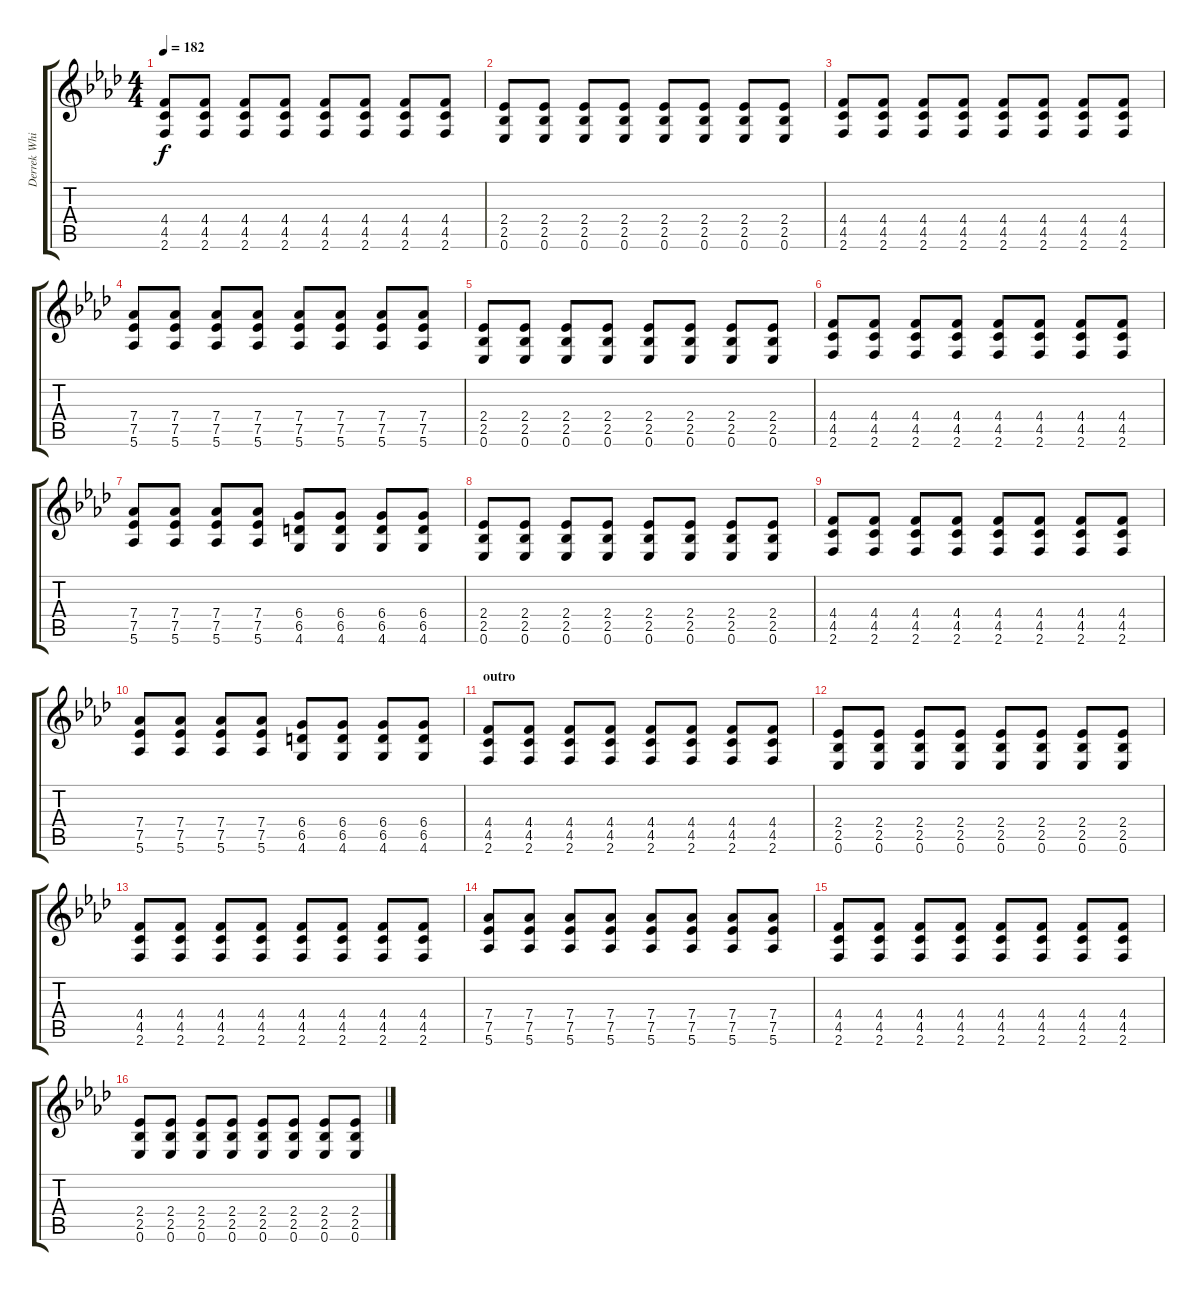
\track ("Derrek Whibley" "Derrek Whi") {instrument distortionguitar}
\staff {score tabs}
\tuning (Eb4 Bb3 Gb3 Db3 Ab2 Eb2) {hide}
\ts (4 4)
\tempo 182
\clef g2
\ks ab
(4.4 4.5 2.6).8{dy f} (4.4 4.5 2.6).8 (4.4 4.5 2.6).8 (4.4 4.5 2.6).8 (4.4 4.5 2.6).8 (4.4 4.5 2.6).8 (4.4 4.5 2.6).8 (4.4 4.5 2.6).8 |
(2.4 2.5 0.6).8 (2.4 2.5 0.6).8 (2.4 2.5 0.6).8 (2.4 2.5 0.6).8 (2.4 2.5 0.6).8 (2.4 2.5 0.6).8 (2.4 2.5 0.6).8 (2.4 2.5 0.6).8 |
(4.4 4.5 2.6).8 (4.4 4.5 2.6).8 (4.4 4.5 2.6).8 (4.4 4.5 2.6).8 (4.4 4.5 2.6).8 (4.4 4.5 2.6).8 (4.4 4.5 2.6).8 (4.4 4.5 2.6).8 |
(7.4 7.5 5.6).8 (7.4 7.5 5.6).8 (7.4 7.5 5.6).8 (7.4 7.5 5.6).8 (7.4 7.5 5.6).8 (7.4 7.5 5.6).8 (7.4 7.5 5.6).8 (7.4 7.5 5.6).8 |
(2.4 2.5 0.6).8 (2.4 2.5 0.6).8 (2.4 2.5 0.6).8 (2.4 2.5 0.6).8 (2.4 2.5 0.6).8 (2.4 2.5 0.6).8 (2.4 2.5 0.6).8 (2.4 2.5 0.6).8 |
(4.4 4.5 2.6).8 (4.4 4.5 2.6).8 (4.4 4.5 2.6).8 (4.4 4.5 2.6).8 (4.4 4.5 2.6).8 (4.4 4.5 2.6).8 (4.4 4.5 2.6).8 (4.4 4.5 2.6).8 |
(7.4 7.5 5.6).8 (7.4 7.5 5.6).8 (7.4 7.5 5.6).8 (7.4 7.5 5.6).8 (6.4 6.5 4.6).8 (6.4 6.5 4.6).8 (6.4 6.5 4.6).8 (6.4 6.5 4.6).8 |
(2.4 2.5 0.6).8 (2.4 2.5 0.6).8 (2.4 2.5 0.6).8 (2.4 2.5 0.6).8 (2.4 2.5 0.6).8 (2.4 2.5 0.6).8 (2.4 2.5 0.6).8 (2.4 2.5 0.6).8 |
(4.4 4.5 2.6).8 (4.4 4.5 2.6).8 (4.4 4.5 2.6).8 (4.4 4.5 2.6).8 (4.4 4.5 2.6).8 (4.4 4.5 2.6).8 (4.4 4.5 2.6).8 (4.4 4.5 2.6).8 |
(7.4 7.5 5.6).8 (7.4 7.5 5.6).8 (7.4 7.5 5.6).8 (7.4 7.5 5.6).8 (6.4 6.5 4.6).8 (6.4 6.5 4.6).8 (6.4 6.5 4.6).8 (6.4 6.5 4.6).8 |
\section ("" "outro")
(4.4 4.5 2.6).8{volume 12} (4.4 4.5 2.6).8 (4.4 4.5 2.6).8 (4.4 4.5 2.6).8 (4.4 4.5 2.6).8 (4.4 4.5 2.6).8 (4.4 4.5 2.6).8 (4.4 4.5 2.6).8 |
(2.4 2.5 0.6).8 (2.4 2.5 0.6).8 (2.4 2.5 0.6).8 (2.4 2.5 0.6).8 (2.4 2.5 0.6).8 (2.4 2.5 0.6).8 (2.4 2.5 0.6).8 (2.4 2.5 0.6).8 |
(4.4 4.5 2.6).8 (4.4 4.5 2.6).8 (4.4 4.5 2.6).8 (4.4 4.5 2.6).8 (4.4 4.5 2.6).8 (4.4 4.5 2.6).8 (4.4 4.5 2.6).8 (4.4 4.5 2.6).8 |
(7.4 7.5 5.6).8 (7.4 7.5 5.6).8 (7.4 7.5 5.6).8 (7.4 7.5 5.6).8 (7.4 7.5 5.6).8 (7.4 7.5 5.6).8 (7.4 7.5 5.6).8 (7.4 7.5 5.6).8 |
(4.4 4.5 2.6).8 (4.4 4.5 2.6).8 (4.4 4.5 2.6).8 (4.4 4.5 2.6).8 (4.4 4.5 2.6).8 (4.4 4.5 2.6).8 (4.4 4.5 2.6).8 (4.4 4.5 2.6).8 |
(2.4 2.5 0.6).8 (2.4 2.5 0.6).8 (2.4 2.5 0.6).8 (2.4 2.5 0.6).8 (2.4 2.5 0.6).8 (2.4 2.5 0.6).8 (2.4 2.5 0.6).8 (2.4 2.5 0.6).8
